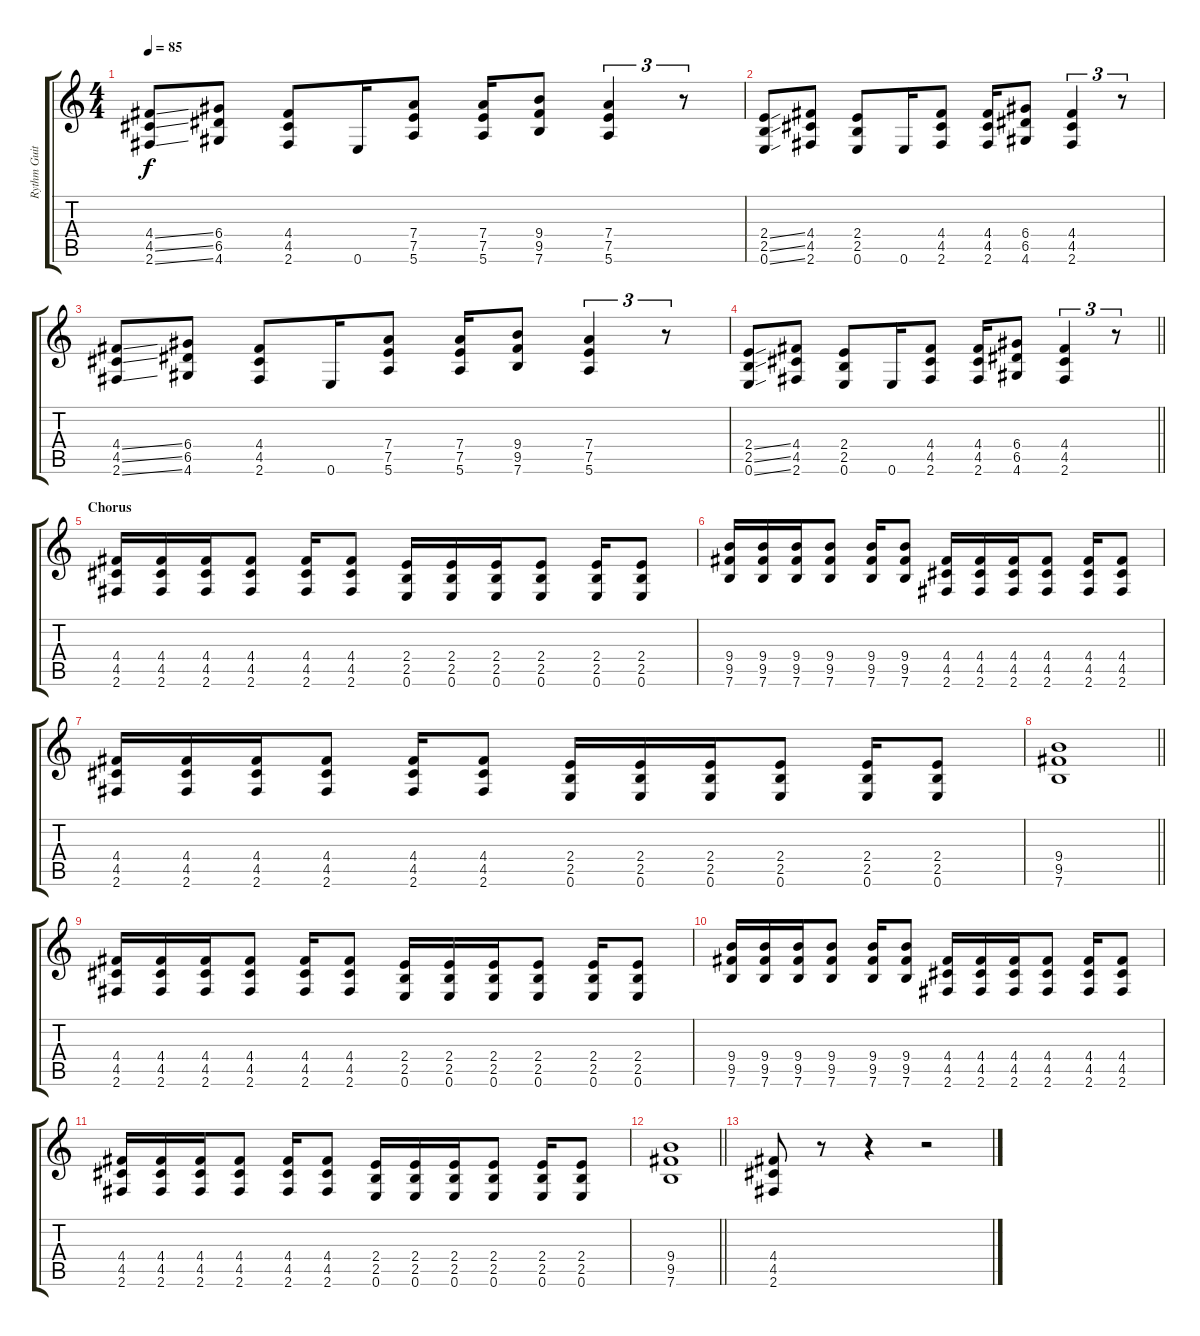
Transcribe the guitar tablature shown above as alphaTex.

\track ("Rythm Guitar 2" "Rythm Guit") {instrument overdrivenguitar}
\staff {score tabs}
\tuning (E4 B3 G3 D3 A2 E2) {hide}
\ts (4 4)
\tempo 85
\clef g2
\ks c
(4.4{ss} 4.5{ss} 2.6{ss}).8{dy f} (6.4 6.5 4.6).8 (4.4 4.5 2.6).8 0.6.16 (7.4 7.5 5.6).8 (7.4 7.5 5.6).16 (9.4 9.5 7.6).8 (7.4 7.5 5.6).4{tu (3 2)} r.8{tu (3 2)} |
(2.4{ss} 2.5{ss} 0.6{ss}).8 (4.4 4.5 2.6).8 (2.4 2.5 0.6).8 0.6.16 (4.4 4.5 2.6).8 (4.4 4.5 2.6).16 (6.4 6.5 4.6).8 (4.4 4.5 2.6).4{tu (3 2)} r.8{tu (3 2)} |
(4.4{ss} 4.5{ss} 2.6{ss}).8 (6.4 6.5 4.6).8 (4.4 4.5 2.6).8 0.6.16 (7.4 7.5 5.6).8 (7.4 7.5 5.6).16 (9.4 9.5 7.6).8 (7.4 7.5 5.6).4{tu (3 2)} r.8{tu (3 2)} |
\barLineRight lightlight
(2.4{ss} 2.5{ss} 0.6{ss}).8 (4.4 4.5 2.6).8 (2.4 2.5 0.6).8 0.6.16 (4.4 4.5 2.6).8 (4.4 4.5 2.6).16 (6.4 6.5 4.6).8 (4.4 4.5 2.6).4{tu (3 2)} r.8{tu (3 2)} |
\section ("" "Chorus")
(4.4 4.5 2.6).16 (4.4 4.5 2.6).16 (4.4 4.5 2.6).16 (4.4 4.5 2.6).8 (4.4 4.5 2.6).16 (4.4 4.5 2.6).8 (2.4 2.5 0.6).16 (2.4 2.5 0.6).16 (2.4 2.5 0.6).16 (2.4 2.5 0.6).8 (2.4 2.5 0.6).16 (2.4 2.5 0.6).8 |
(9.4 9.5 7.6).16 (9.4 9.5 7.6).16 (9.4 9.5 7.6).16 (9.4 9.5 7.6).8 (9.4 9.5 7.6).16 (9.4 9.5 7.6).8 (4.4 4.5 2.6).16 (4.4 4.5 2.6).16 (4.4 4.5 2.6).16 (4.4 4.5 2.6).8 (4.4 4.5 2.6).16 (4.4 4.5 2.6).8 |
(4.4 4.5 2.6).16 (4.4 4.5 2.6).16 (4.4 4.5 2.6).16 (4.4 4.5 2.6).8 (4.4 4.5 2.6).16 (4.4 4.5 2.6).8 (2.4 2.5 0.6).16 (2.4 2.5 0.6).16 (2.4 2.5 0.6).16 (2.4 2.5 0.6).8 (2.4 2.5 0.6).16 (2.4 2.5 0.6).8 |
\barLineRight lightlight
(9.4 9.5 7.6).1 |
(4.4 4.5 2.6).16 (4.4 4.5 2.6).16 (4.4 4.5 2.6).16 (4.4 4.5 2.6).8 (4.4 4.5 2.6).16 (4.4 4.5 2.6).8 (2.4 2.5 0.6).16 (2.4 2.5 0.6).16 (2.4 2.5 0.6).16 (2.4 2.5 0.6).8 (2.4 2.5 0.6).16 (2.4 2.5 0.6).8 |
(9.4 9.5 7.6).16 (9.4 9.5 7.6).16 (9.4 9.5 7.6).16 (9.4 9.5 7.6).8 (9.4 9.5 7.6).16 (9.4 9.5 7.6).8 (4.4 4.5 2.6).16 (4.4 4.5 2.6).16 (4.4 4.5 2.6).16 (4.4 4.5 2.6).8 (4.4 4.5 2.6).16 (4.4 4.5 2.6).8 |
(4.4 4.5 2.6).16 (4.4 4.5 2.6).16 (4.4 4.5 2.6).16 (4.4 4.5 2.6).8 (4.4 4.5 2.6).16 (4.4 4.5 2.6).8 (2.4 2.5 0.6).16 (2.4 2.5 0.6).16 (2.4 2.5 0.6).16 (2.4 2.5 0.6).8 (2.4 2.5 0.6).16 (2.4 2.5 0.6).8 |
\barLineRight lightlight
(9.4 9.5 7.6).1 |
(4.4 4.5 2.6).8 r.8 r.4 r.2
